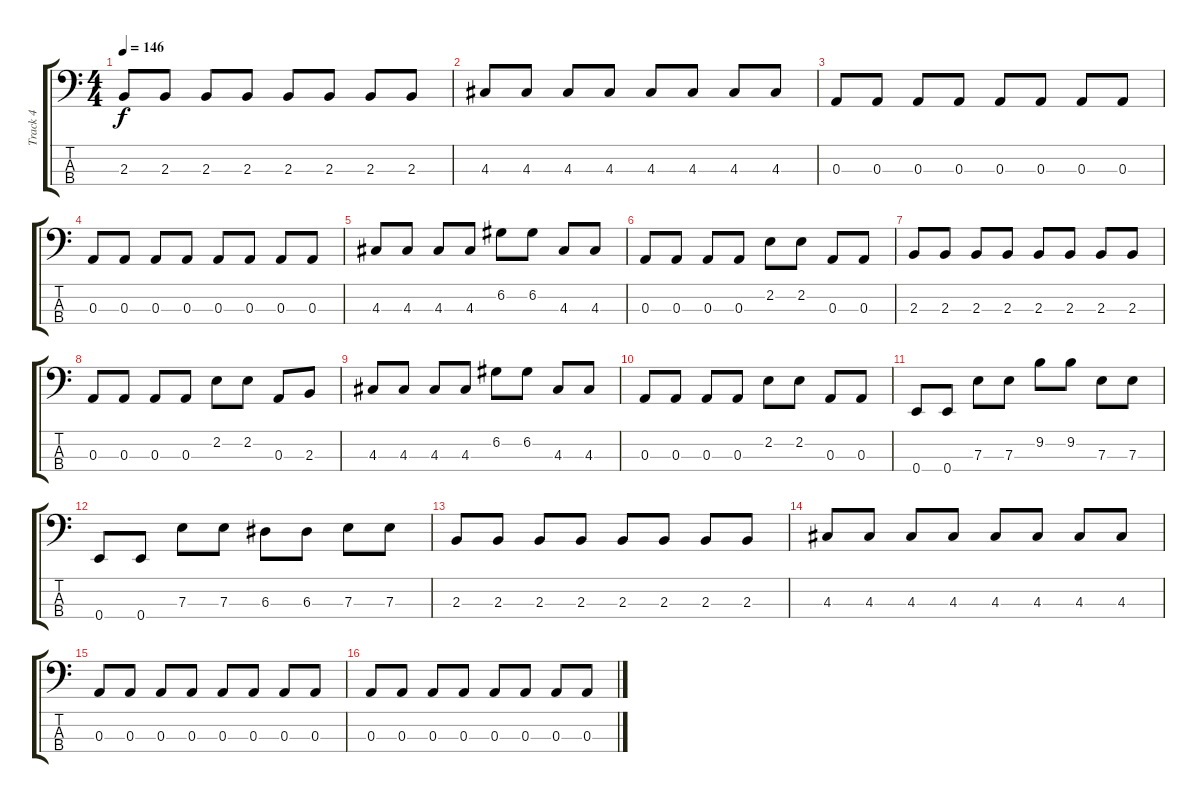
\track ("Track 4" "Track 4") {instrument electricbasspick}
\staff {score tabs}
\tuning (G2 D2 A1 E1) {hide}
\ts (4 4)
\tempo 146
\clef f4
\ks c
2.3.8{dy f} 2.3.8 2.3.8 2.3.8 2.3.8 2.3.8 2.3.8 2.3.8 |
4.3.8 4.3.8 4.3.8 4.3.8 4.3.8 4.3.8 4.3.8 4.3.8 |
0.3.8 0.3.8 0.3.8 0.3.8 0.3.8 0.3.8 0.3.8 0.3.8 |
0.3.8 0.3.8 0.3.8 0.3.8 0.3.8 0.3.8 0.3.8 0.3.8 |
4.3.8 4.3.8 4.3.8 4.3.8 6.2.8 6.2.8 4.3.8 4.3.8 |
0.3.8 0.3.8 0.3.8 0.3.8 2.2.8 2.2.8 0.3.8 0.3.8 |
2.3.8 2.3.8 2.3.8 2.3.8 2.3.8 2.3.8 2.3.8 2.3.8 |
0.3.8 0.3.8 0.3.8 0.3.8 2.2.8 2.2.8 0.3.8 2.3.8 |
4.3.8 4.3.8 4.3.8 4.3.8 6.2.8 6.2.8 4.3.8 4.3.8 |
0.3.8 0.3.8 0.3.8 0.3.8 2.2.8 2.2.8 0.3.8 0.3.8 |
0.4.8 0.4.8 7.3.8 7.3.8 9.2.8 9.2.8 7.3.8 7.3.8 |
0.4.8 0.4.8 7.3.8 7.3.8 6.3.8 6.3.8 7.3.8 7.3.8 |
2.3.8 2.3.8 2.3.8 2.3.8 2.3.8 2.3.8 2.3.8 2.3.8 |
4.3.8 4.3.8 4.3.8 4.3.8 4.3.8 4.3.8 4.3.8 4.3.8 |
0.3.8 0.3.8 0.3.8 0.3.8 0.3.8 0.3.8 0.3.8 0.3.8 |
0.3.8 0.3.8 0.3.8 0.3.8 0.3.8 0.3.8 0.3.8 0.3.8
